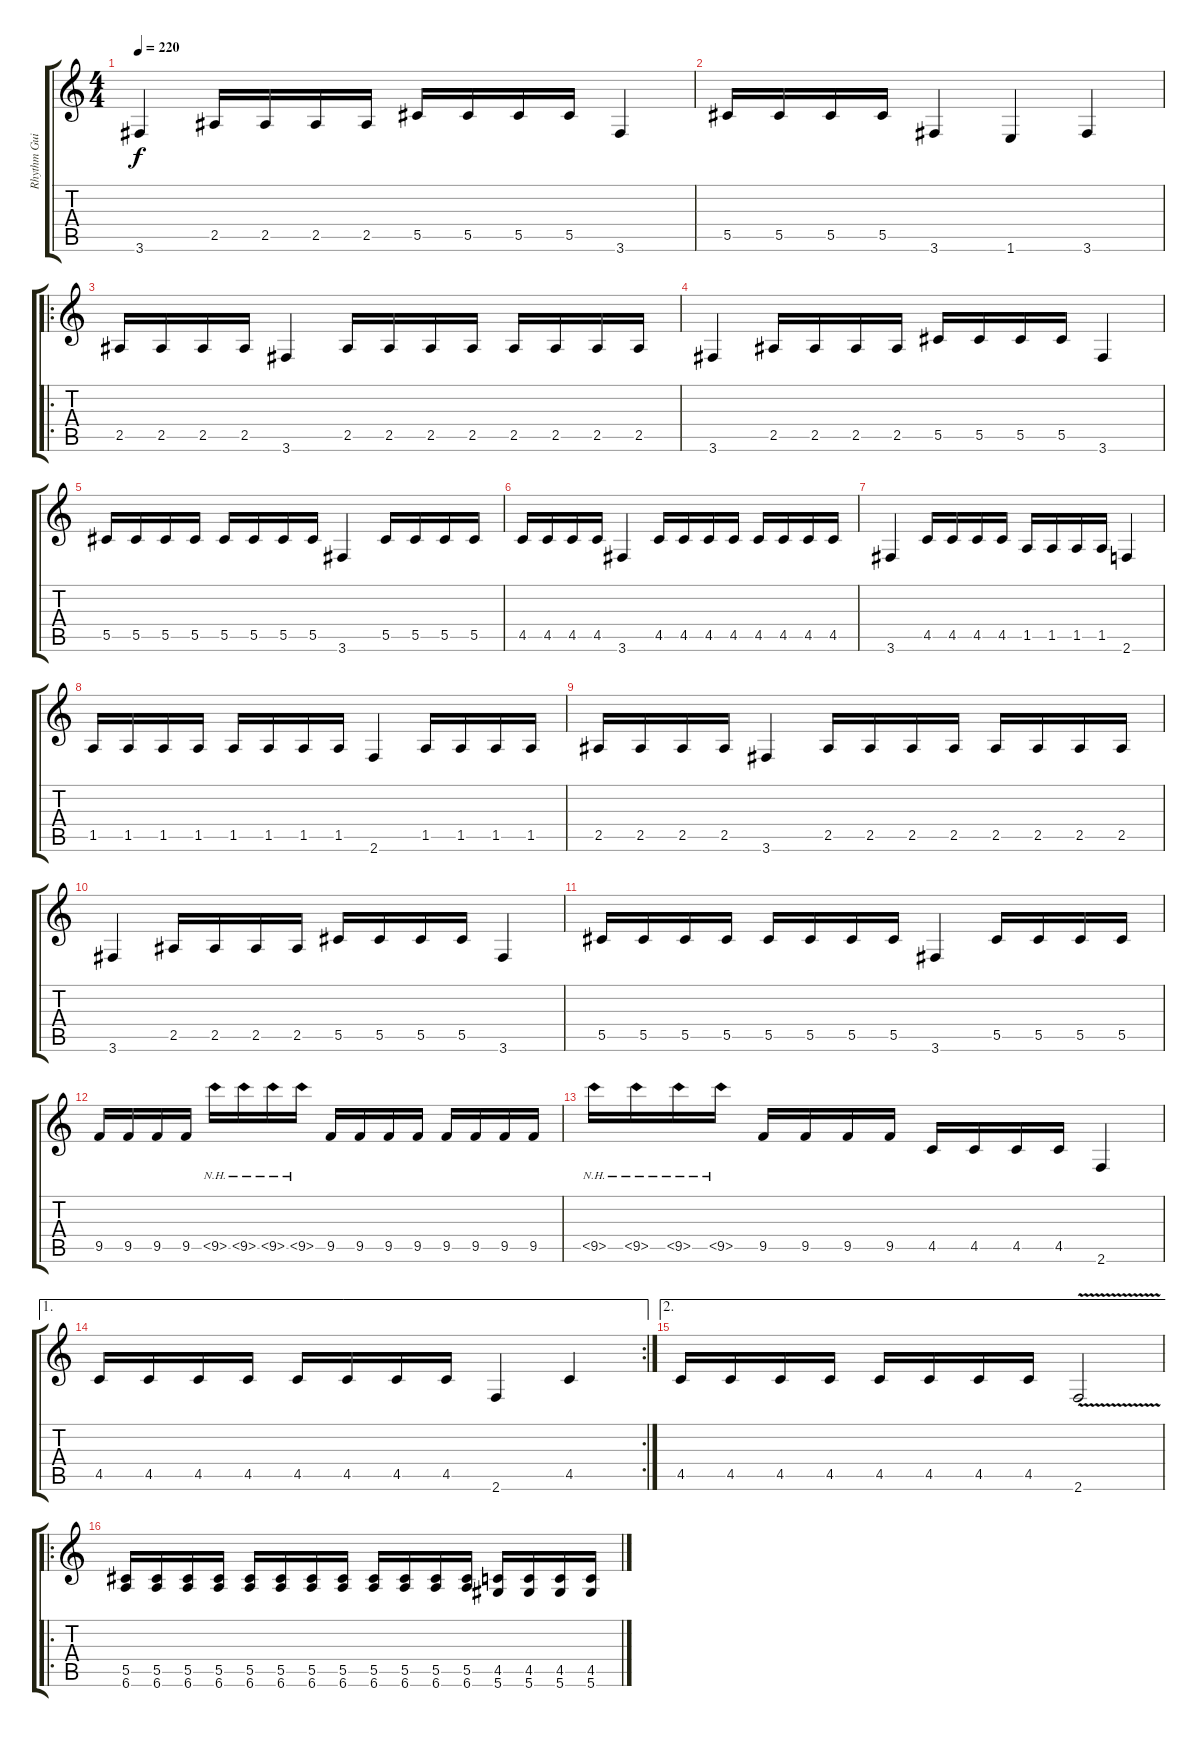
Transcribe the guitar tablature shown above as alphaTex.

\track ("Rhythm Guitar II" "Rhythm Gui") {instrument distortionguitar}
\staff {score tabs}
\tuning (Eb4 Bb3 Gb3 Db3 Ab2 Eb2) {hide}
\ts (4 4)
\tempo 220
\clef g2
\ks c
3.6.4{dy f} 2.5.16 2.5.16 2.5.16 2.5.16 5.5.16 5.5.16 5.5.16 5.5.16 3.6.4 |
5.5.16 5.5.16 5.5.16 5.5.16 3.6.4 1.6.4 3.6.4 |
\ro
2.5.16 2.5.16 2.5.16 2.5.16 3.6.4 2.5.16 2.5.16 2.5.16 2.5.16 2.5.16 2.5.16 2.5.16 2.5.16 |
3.6.4 2.5.16 2.5.16 2.5.16 2.5.16 5.5.16 5.5.16 5.5.16 5.5.16 3.6.4 |
5.5.16 5.5.16 5.5.16 5.5.16 5.5.16 5.5.16 5.5.16 5.5.16 3.6.4 5.5.16 5.5.16 5.5.16 5.5.16 |
4.5.16 4.5.16 4.5.16 4.5.16 3.6.4 4.5.16 4.5.16 4.5.16 4.5.16 4.5.16 4.5.16 4.5.16 4.5.16 |
3.6.4 4.5.16 4.5.16 4.5.16 4.5.16 1.5.16 1.5.16 1.5.16 1.5.16 2.6.4 |
1.5.16 1.5.16 1.5.16 1.5.16 1.5.16 1.5.16 1.5.16 1.5.16 2.6.4 1.5.16 1.5.16 1.5.16 1.5.16 |
2.5.16 2.5.16 2.5.16 2.5.16 3.6.4 2.5.16 2.5.16 2.5.16 2.5.16 2.5.16 2.5.16 2.5.16 2.5.16 |
3.6.4 2.5.16 2.5.16 2.5.16 2.5.16 5.5.16 5.5.16 5.5.16 5.5.16 3.6.4 |
5.5.16 5.5.16 5.5.16 5.5.16 5.5.16 5.5.16 5.5.16 5.5.16 3.6.4 5.5.16 5.5.16 5.5.16 5.5.16 |
9.5.16 9.5.16 9.5.16 9.5.16 9.5{nh}.16 9.5{nh}.16 9.5{nh}.16 9.5{nh}.16 9.5.16 9.5.16 9.5.16 9.5.16 9.5.16 9.5.16 9.5.16 9.5.16 |
9.5{nh}.16 9.5{nh}.16 9.5{nh}.16 9.5{nh}.16 9.5.16 9.5.16 9.5.16 9.5.16 4.5.16 4.5.16 4.5.16 4.5.16 2.6.4 |
\ae 1
\rc 2
4.5.16 4.5.16 4.5.16 4.5.16 4.5.16 4.5.16 4.5.16 4.5.16 2.6.4 4.5.4 |
\ae 2
4.5.16 4.5.16 4.5.16 4.5.16 4.5.16 4.5.16 4.5.16 4.5.16 2.6{v}.2 |
\ro
(5.5 6.6).16 (5.5 6.6).16 (5.5 6.6).16 (5.5 6.6).16 (5.5 6.6).16 (5.5 6.6).16 (5.5 6.6).16 (5.5 6.6).16 (5.5 6.6).16 (5.5 6.6).16 (5.5 6.6).16 (5.5 6.6).16 (4.5 5.6).16 (4.5 5.6).16 (4.5 5.6).16 (4.5 5.6).16
